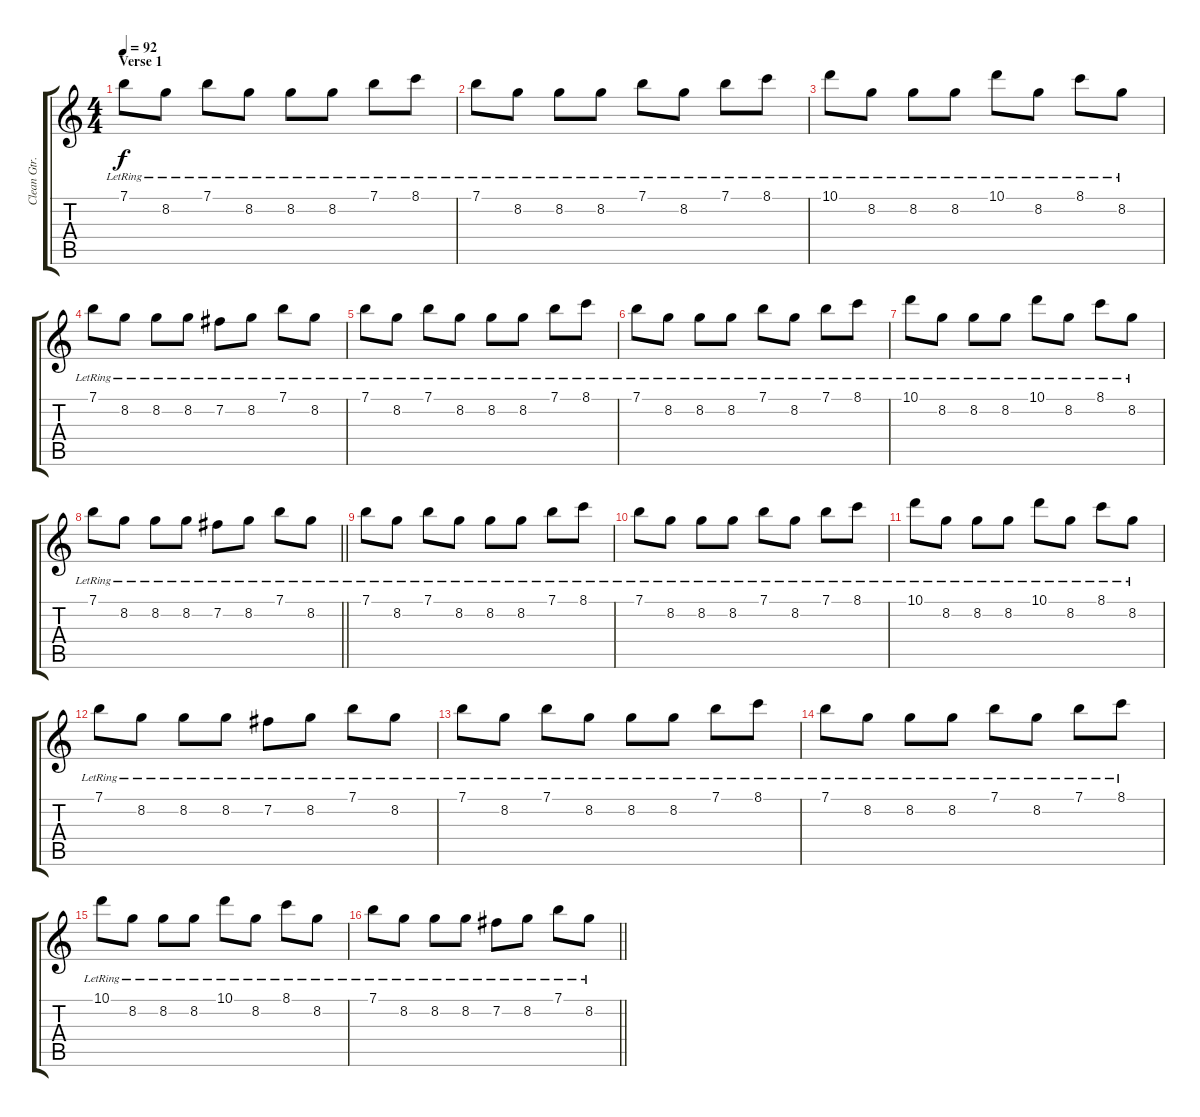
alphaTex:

\track ("Clean Gtr. 1" "Clean Gtr.") {instrument electricguitarclean}
\staff {score tabs}
\tuning (E4 B3 G3 D3 A2 D2) {hide}
\ts (4 4)
\section ("" "Verse 1")
\tempo 92
\clef g2
\ks c
7.1{lr}.8{dy f} 8.2{lr}.8 7.1{lr}.8 8.2{lr}.8 8.2{lr}.8 8.2{lr}.8 7.1{lr}.8 8.1{lr}.8 |
7.1{lr}.8 8.2{lr}.8 8.2{lr}.8 8.2{lr}.8 7.1{lr}.8 8.2{lr}.8 7.1{lr}.8 8.1{lr}.8 |
10.1{lr}.8 8.2{lr}.8 8.2{lr}.8 8.2{lr}.8 10.1{lr}.8 8.2{lr}.8 8.1{lr}.8 8.2{lr}.8 |
7.1{lr}.8 8.2{lr}.8 8.2{lr}.8 8.2{lr}.8 7.2{lr}.8 8.2{lr}.8 7.1{lr}.8 8.2{lr}.8 |
7.1{lr}.8 8.2{lr}.8 7.1{lr}.8 8.2{lr}.8 8.2{lr}.8 8.2{lr}.8 7.1{lr}.8 8.1{lr}.8 |
7.1{lr}.8 8.2{lr}.8 8.2{lr}.8 8.2{lr}.8 7.1{lr}.8 8.2{lr}.8 7.1{lr}.8 8.1{lr}.8 |
10.1{lr}.8 8.2{lr}.8 8.2{lr}.8 8.2{lr}.8 10.1{lr}.8 8.2{lr}.8 8.1{lr}.8 8.2{lr}.8 |
\barLineRight lightlight
7.1{lr}.8 8.2{lr}.8 8.2{lr}.8 8.2{lr}.8 7.2{lr}.8 8.2{lr}.8 7.1{lr}.8 8.2{lr}.8 |
\section ("" "")
7.1{lr}.8 8.2{lr}.8 7.1{lr}.8 8.2{lr}.8 8.2{lr}.8 8.2{lr}.8 7.1{lr}.8 8.1{lr}.8 |
7.1{lr}.8 8.2{lr}.8 8.2{lr}.8 8.2{lr}.8 7.1{lr}.8 8.2{lr}.8 7.1{lr}.8 8.1{lr}.8 |
10.1{lr}.8 8.2{lr}.8 8.2{lr}.8 8.2{lr}.8 10.1{lr}.8 8.2{lr}.8 8.1{lr}.8 8.2{lr}.8 |
7.1{lr}.8 8.2{lr}.8 8.2{lr}.8 8.2{lr}.8 7.2{lr}.8 8.2{lr}.8 7.1{lr}.8 8.2{lr}.8 |
7.1{lr}.8 8.2{lr}.8 7.1{lr}.8 8.2{lr}.8 8.2{lr}.8 8.2{lr}.8 7.1{lr}.8 8.1{lr}.8 |
7.1{lr}.8 8.2{lr}.8 8.2{lr}.8 8.2{lr}.8 7.1{lr}.8 8.2{lr}.8 7.1{lr}.8 8.1{lr}.8 |
10.1{lr}.8 8.2{lr}.8 8.2{lr}.8 8.2{lr}.8 10.1{lr}.8 8.2{lr}.8 8.1{lr}.8 8.2{lr}.8 |
\barLineRight lightlight
7.1{lr}.8 8.2{lr}.8 8.2{lr}.8 8.2{lr}.8 7.2{lr}.8 8.2{lr}.8 7.1{lr}.8 8.2{lr}.8
